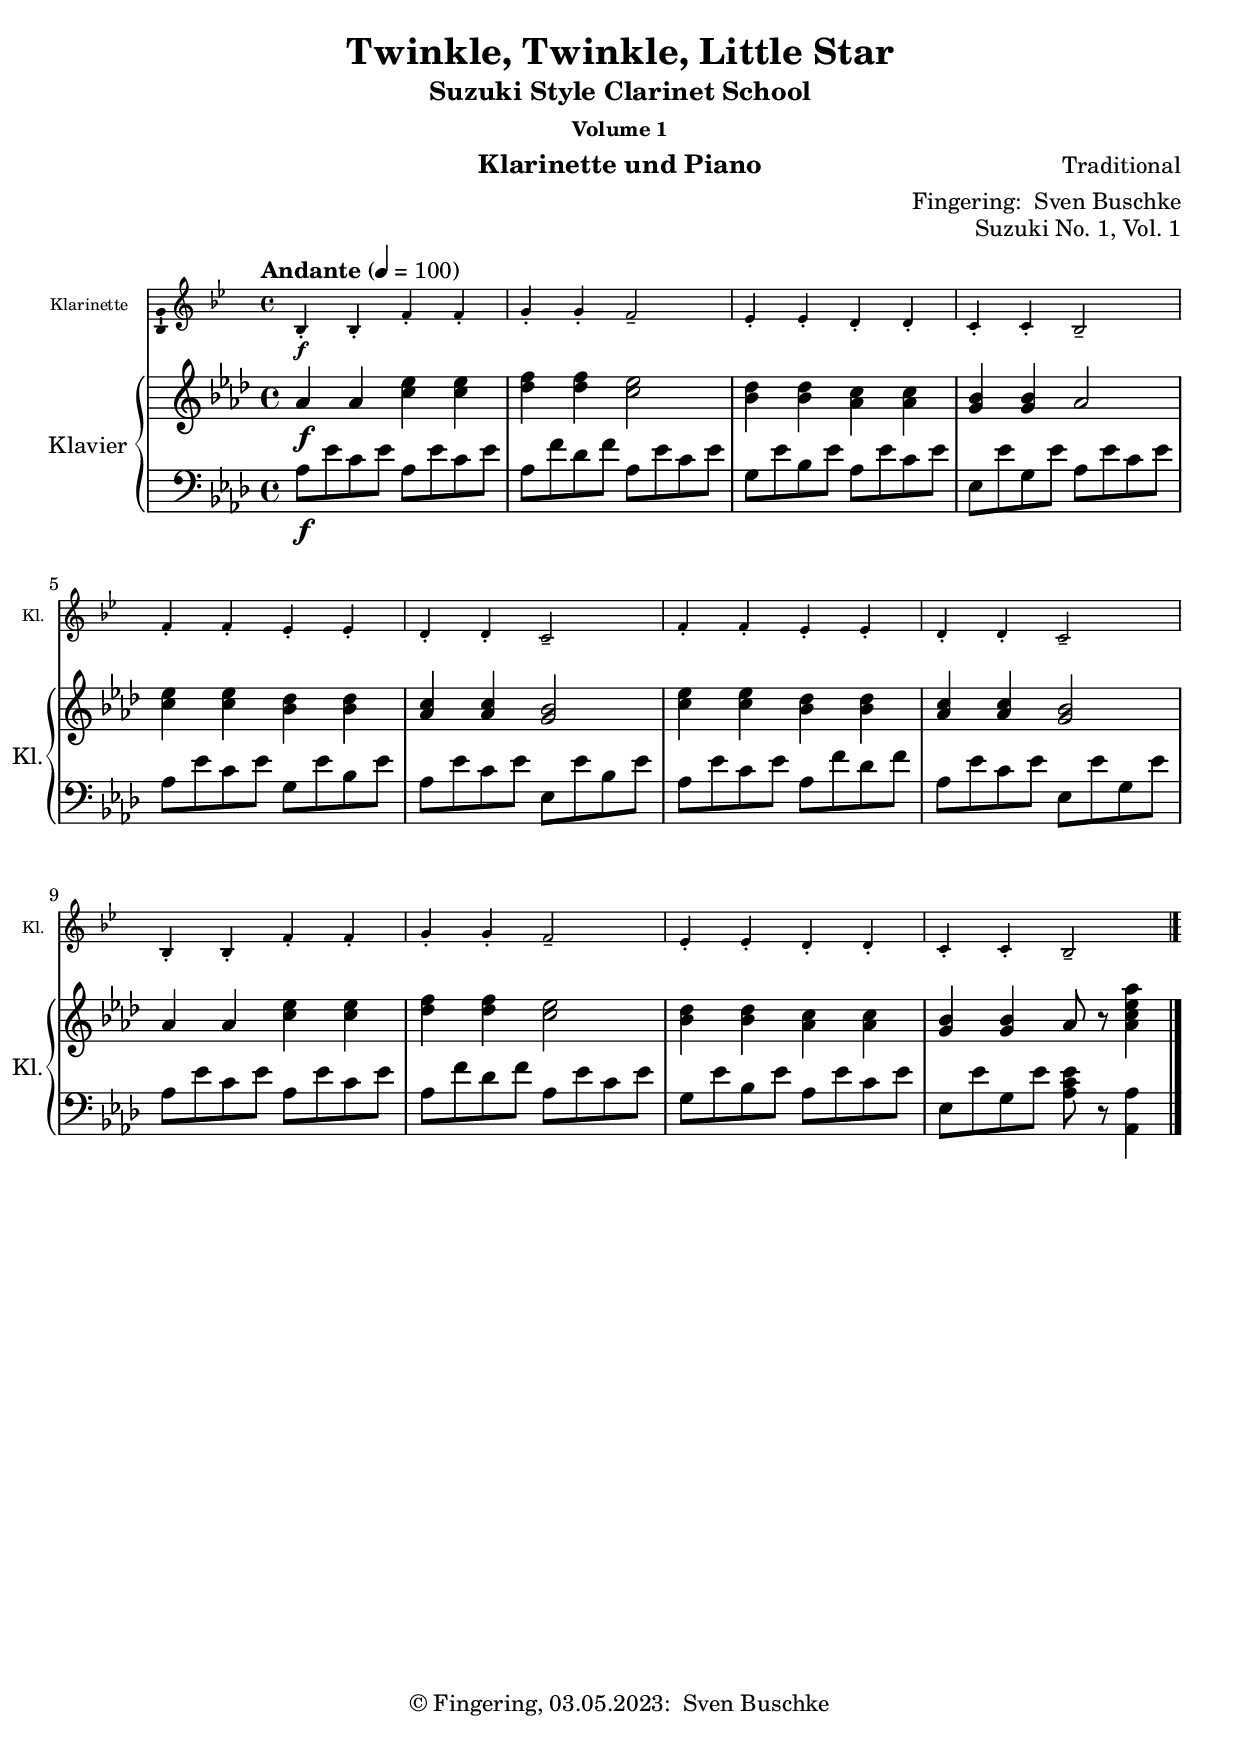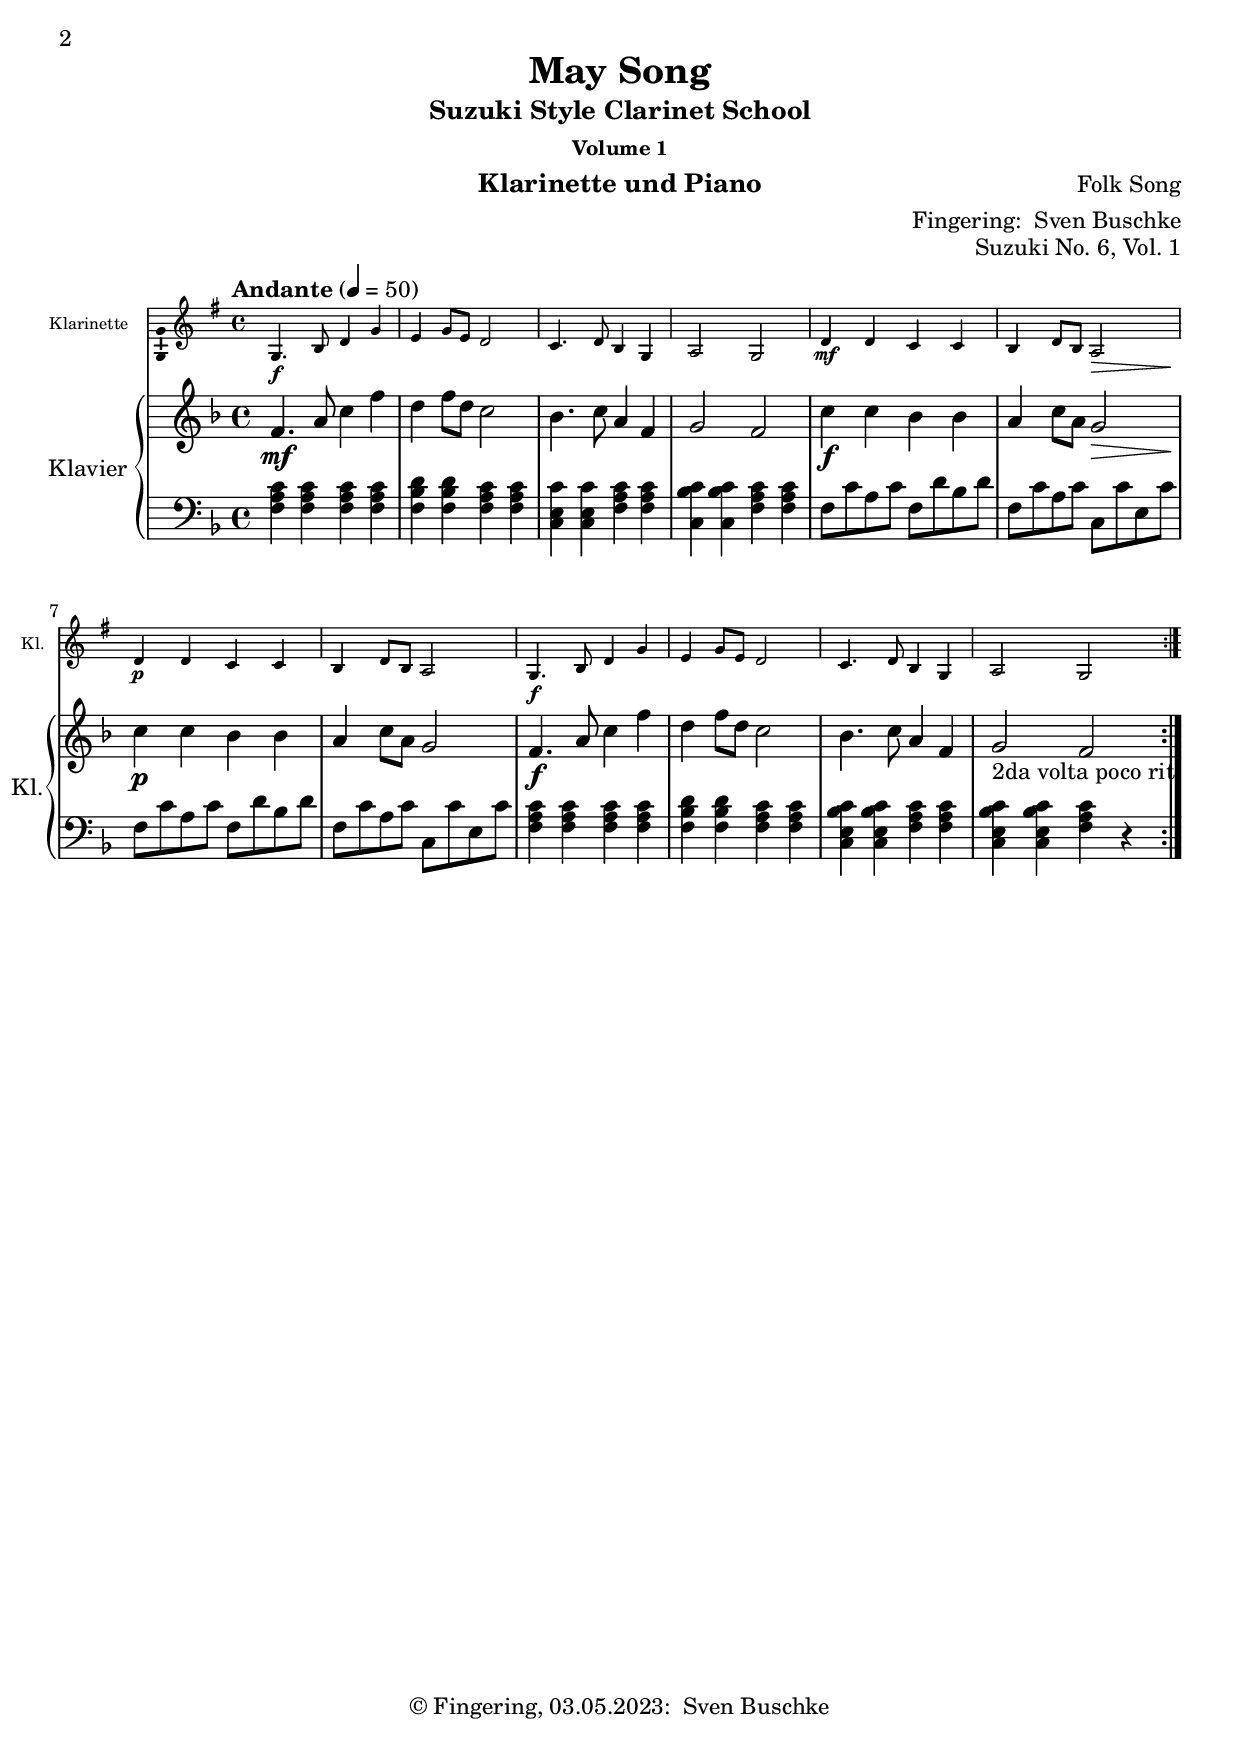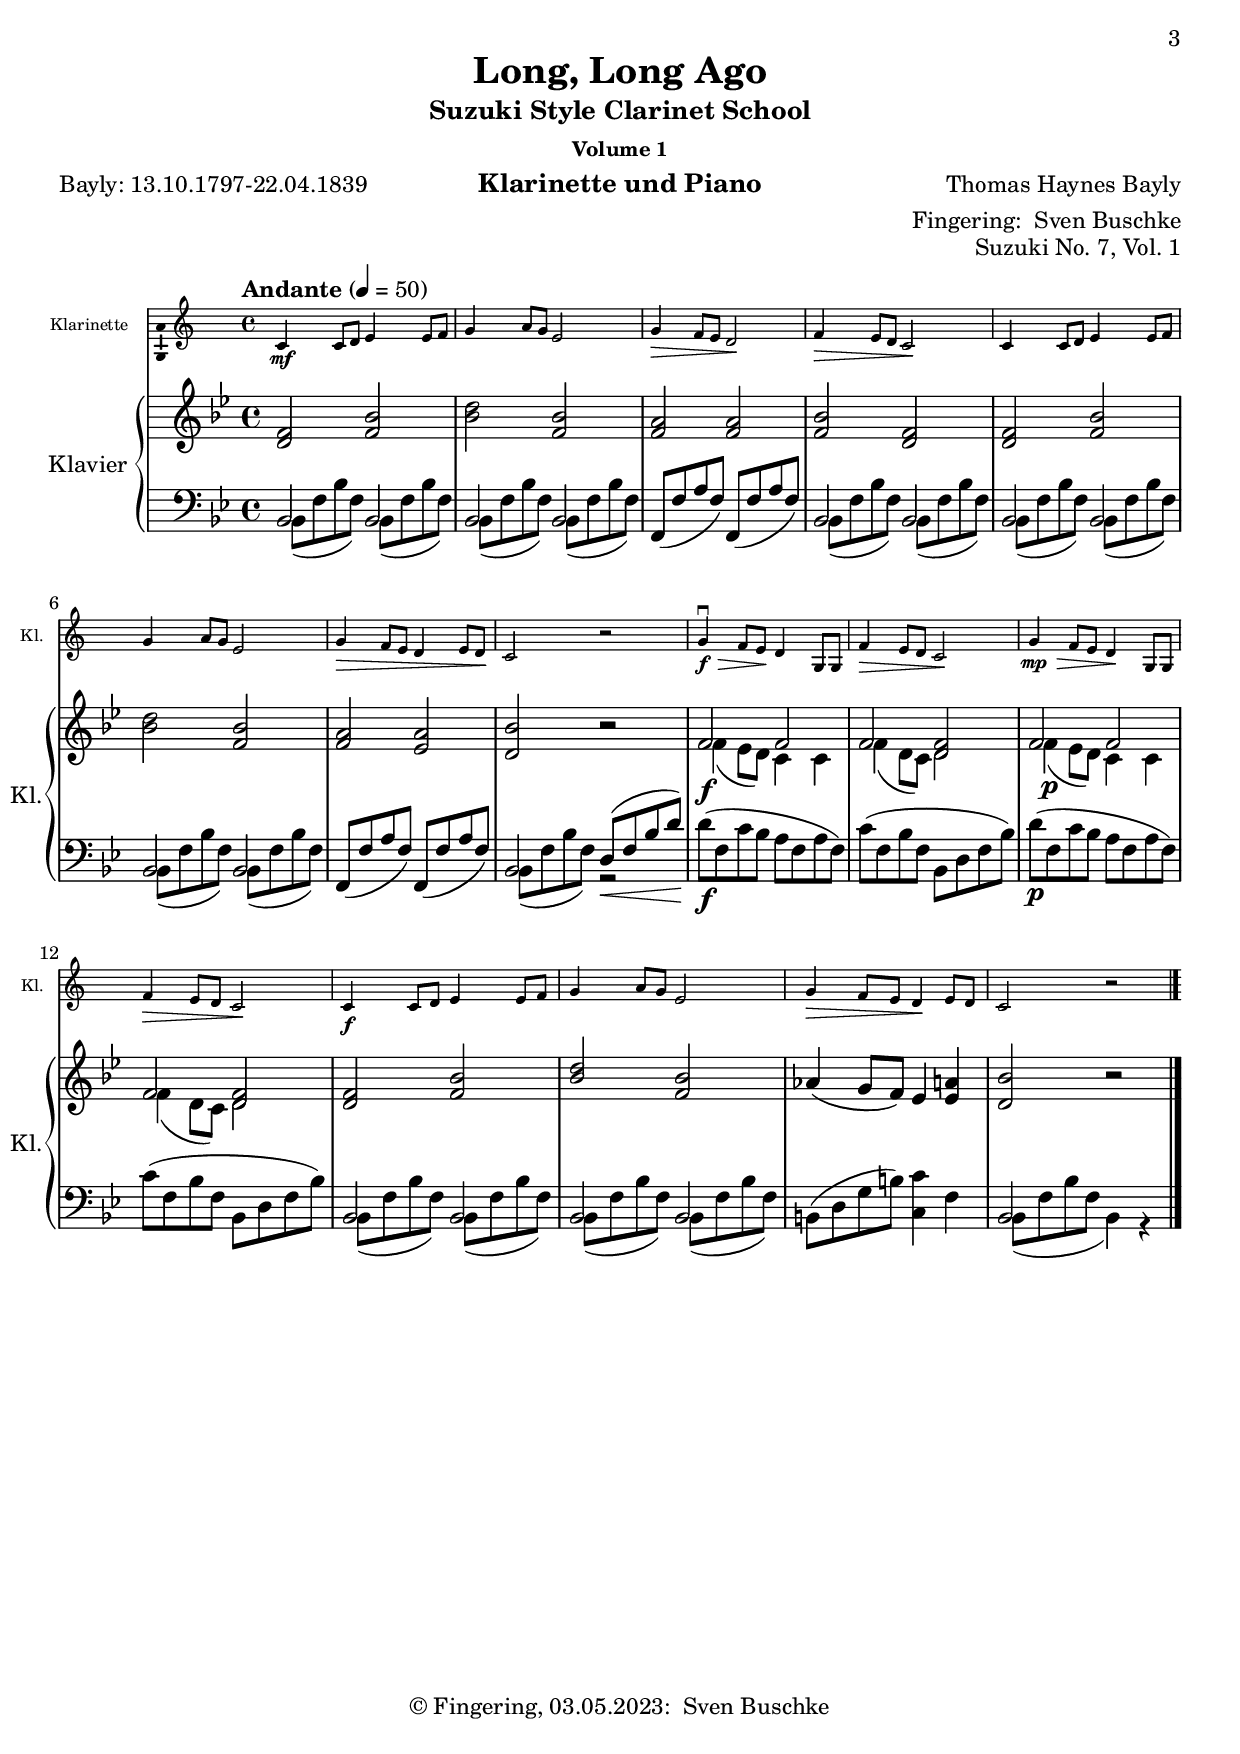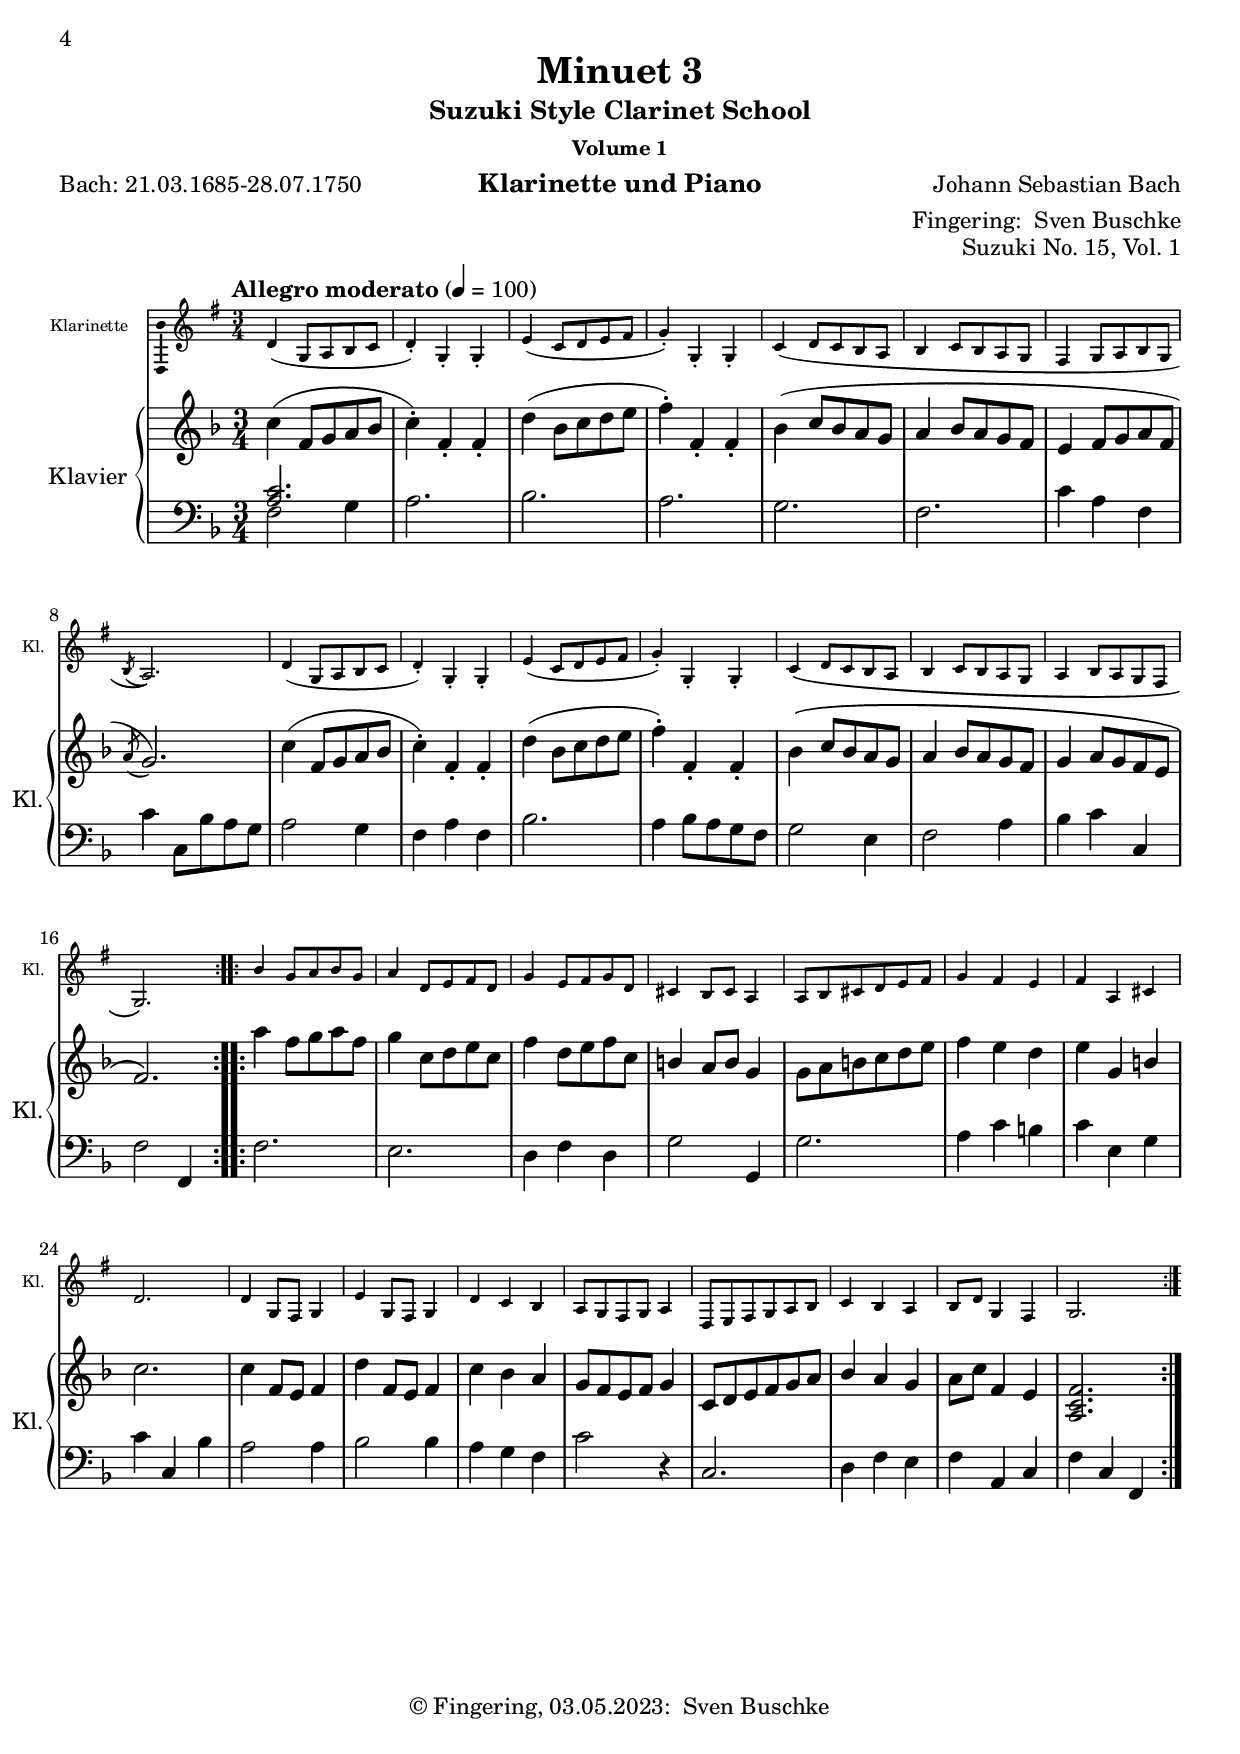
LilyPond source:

\version "2.24.1"
\language "english"

\header {
  dedication = ""
  title = ""
  subtitle = "Suzuki Style Clarinet School"
  subsubtitle = "Volume 1"
  instrument = "Klarinette und Piano"
  composer = ""
  arranger = \markup {"Fingering: " \with-url "https://buschke.com" "Sven Buschke"}
  poet = ""
  meter = ""
  piece = ""
  opus = "No. 1"
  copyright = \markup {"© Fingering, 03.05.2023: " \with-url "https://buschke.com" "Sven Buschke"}
  %  tagline = ""
  % Remove default LilyPond tagline
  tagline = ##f
}

\paper {
  #(set-paper-size "a4")
}

\layout {
  \context {
    \Voice
    \consists "Melody_engraver"
    \override Stem #'neutral-direction = #'()
  }
}

global = {
  \key c \major
  \time 4/4
  \tempo "Allegro" 4=100
}

%%%%%%%%%%%%%%%%%%%%%%%%%%%%%%%%%%%%%%%%%%%%%%%%%%%%%%%%%%%%%%%%%%%%%%%%%%%%%%%%
% Nummer 1 / A
%%%%%%%%%%%%%%%%%%%%%%%%%%%%%%%%%%%%%%%%%%%%%%%%%%%%%%%%%%%%%%%%%%%%%%%%%%%%%%%%

globalA = {
  \time 4/4
  \tempo "Andante" 4=100
}

globalAC = {
  \globalA
  \key bf \major
}

globalAP = {
  \globalA
  \key af \major
}

scoreAClarinet = \relative c'' {
  \globalAC
  \transposition bf
  % Music follows here.
  bf,4-.\f bf-. f'-. f-. g-. g-. f2-- ef4-. ef-. d-. d-. c-. c-. bf2--
  f'4-. f-. ef-. ef-. d-. d-. c2-- f4-. f-. ef-. ef-. d-. d-. c2--
  bf4-. bf-. f'-. f-. g-. g-. f2-- ef4-. ef-. d-. d-. c-. c-. bf2--
  \bar "|."
}

scoreARight = \relative c'' {
  \globalAP
  % Music follows here.
  af4\f af <c ef> <c ef> <df f>4 4 <c ef>2 <bf df>4 <bf df> <af c> <af c> <g bf> <g bf> af2
  <c ef>4 <c ef> <bf df> <bf df> <af c>4 4 <g bf>2 <c ef>4 4 <bf df>4 4 <af c>4 4 <g bf>2
  af4 af <c ef>4 4 <df f>4 4 <c ef>2 <bf df>4 4 <af c>4 4 <g bf>4 4 af8 r <af c ef af>4
  \bar "|."
}

scoreALeft = \relative c' {
  \globalAP
  % Music follows here.
  af8\f ef' c ef af,8 ef' c ef af, f' df f af, ef' c ef g, ef' bf ef af, ef' c ef ef, ef' g, ef' af, ef' c ef
  af, ef' c ef g, ef' bf ef af, ef' c ef ef, ef' bf ef af, ef' c ef af, f' df f af, ef' c ef ef, ef' g, ef'
  af, ef' c ef af, ef' c ef af, f' df f af, ef' c ef g, ef' bf ef af, ef' c ef ef, ef' g, ef' <af, c ef>8 r <af, af'>4
  \bar "|."
}

claveA = { \new DrumStaff { \drummode { \globalA << { \repeat unfold 4 {hh8 cl} } \\ { bd4 sn sn sn } >> }}}

scoreAClarinetPart = \new Staff \with {
  instrumentName = "Klarinette"
  shortInstrumentName = "Kl."
  midiInstrument = "clarinet"
  \magnifyStaff #5/7
  \consists "Ambitus_engraver"
} \scoreAClarinet

scoreAPianoPart = \new PianoStaff \with {
  instrumentName = "Klavier"
  shortInstrumentName = "Kl."
} <<
  \new Staff = "right" \with {
    midiInstrument = "acoustic grand"
  } \scoreARight
  \new Staff = "left" \with {
    midiInstrument = "acoustic grand"
  } { \clef bass \scoreALeft }
>>

\bookpart {
  \header {
    title = "Twinkle, Twinkle, Little Star"
    composer = "Traditional"
    poet = ""
    meter = ""
    piece = ""
    opus = "Suzuki No. 1, Vol. 1"
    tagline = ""
  }
  \score {
    <<
      \scoreAClarinetPart
      \scoreAPianoPart
    >>
    \layout { }
  }
  \score {
    {
      \claveA
      \unfoldRepeats
      {
        <<
          \scoreAClarinetPart
          \scoreAPianoPart
        >>
      }
    }
    \midi { }
  }
}

%%%%%%%%%%%%%%%%%%%%%%%%%%%%%%%%%%%%%%%%%%%%%%%%%%%%%%%%%%%%%%%%%%%%%%%%%%%%%%%%
% Nummer 2 / B
%%%%%%%%%%%%%%%%%%%%%%%%%%%%%%%%%%%%%%%%%%%%%%%%%%%%%%%%%%%%%%%%%%%%%%%%%%%%%%%%

globalB = {
  \key d \major
  %  \numericTimeSignature
  \time 4/4
  \tempo "Allegro moderato" 4=100
}

scoreBClarinet = \relative c'' {
  \global
  \transposition bf
  % Music follows here.

}

scoreBRight = \relative c'' {
  \global
  % Music follows here.

}

scoreBLeft = \relative c' {
  \global
  % Music follows here.

}

claveB = { \new DrumStaff { \drummode { \globalB << { \repeat unfold 4 {hh8 cl} } \\ { bd4 sn sn sn } >> }}}

scoreBClarinetPart = \new Staff \with {
  instrumentName = "Klarinette"
  shortInstrumentName = "Kl."
  midiInstrument = "clarinet"
} \scoreBClarinet

scoreBPianoPart = \new PianoStaff \with {
  instrumentName = "Klavier"
  shortInstrumentName = "Kl."
} <<
  \new Staff = "right" \with {
    midiInstrument = "acoustic grand"
  } \scoreBRight
  \new Staff = "left" \with {
    midiInstrument = "acoustic grand"
  } { \clef bass \scoreBLeft }
>>

\bookpart {
  \header {
    title = ""
    composer = ""
    poet = ""
    meter = ""
    piece = ""
    opus = "Suzuki No. , Vol. 1"
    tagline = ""
  }
  \score {
    <<
      \scoreBClarinetPart
      \scoreBPianoPart
    >>
    \layout { }
    \midi { }
  }
}

%%%%%%%%%%%%%%%%%%%%%%%%%%%%%%%%%%%%%%%%%%%%%%%%%%%%%%%%%%%%%%%%%%%%%%%%%%%%%%%%
% Nummer 3 / C
%%%%%%%%%%%%%%%%%%%%%%%%%%%%%%%%%%%%%%%%%%%%%%%%%%%%%%%%%%%%%%%%%%%%%%%%%%%%%%%%

globalC = {
  \key d \major
  %  \numericTimeSignature
  \time 4/4
  \tempo "Allegro moderato" 4=100
}

scoreCClarinet = \relative c'' {
  \global
  \transposition bf
  % Music follows here.

}

scoreCRight = \relative c'' {
  \global
  % Music follows here.

}

scoreCLeft = \relative c' {
  \global
  % Music follows here.

}

claveC = { \new DrumStaff { \drummode { \globalC << { \repeat unfold 4 {hh8 cl} } \\ { bd4 sn sn sn } >> }}}

scoreCClarinetPart = \new Staff \with {
  instrumentName = "Klarinette"
  shortInstrumentName = "Kl."
  midiInstrument = "clarinet"
} \scoreCClarinet

scoreCPianoPart = \new PianoStaff \with {
  instrumentName = "Klavier"
  shortInstrumentName = "Kl."
} <<
  \new Staff = "right" \with {
    midiInstrument = "acoustic grand"
  } \scoreCRight
  \new Staff = "left" \with {
    midiInstrument = "acoustic grand"
  } { \clef bass \scoreCLeft }
>>

\bookpart {
  \header {
    title = ""
    composer = ""
    poet = ""
    meter = ""
    piece = ""
    opus = "Suzuki No. , Vol. 1"
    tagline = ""
  }
  \score {
    <<
      \scoreCClarinetPart
      \scoreCPianoPart
    >>
    \layout { }
    \midi { }
  }
}

%%%%%%%%%%%%%%%%%%%%%%%%%%%%%%%%%%%%%%%%%%%%%%%%%%%%%%%%%%%%%%%%%%%%%%%%%%%%%%%%
% Nummer 4 / D
%%%%%%%%%%%%%%%%%%%%%%%%%%%%%%%%%%%%%%%%%%%%%%%%%%%%%%%%%%%%%%%%%%%%%%%%%%%%%%%%

globalD = {
  \key d \major
  %  \numericTimeSignature
  \time 4/4
  \tempo "Allegro moderato" 4=100
}

scoreDClarinet = \relative c'' {
  \global
  \transposition bf
  % Music follows here.

}

scoreDRight = \relative c'' {
  \global
  % Music follows here.

}

scoreDLeft = \relative c' {
  \global
  % Music follows here.

}

scoreDClarinetPart = \new Staff \with {
  instrumentName = "Klarinette"
  shortInstrumentName = "Kl."
  midiInstrument = "clarinet"
} \scoreDClarinet

scoreDPianoPart = \new PianoStaff \with {
  instrumentName = "Klavier"
  shortInstrumentName = "Kl."
} <<
  \new Staff = "right" \with {
    midiInstrument = "acoustic grand"
  } \scoreDRight
  \new Staff = "left" \with {
    midiInstrument = "acoustic grand"
  } { \clef bass \scoreDLeft }
>>

\bookpart {
  \header {
    title = ""
    composer = ""
    poet = ""
    meter = ""
    piece = ""
    opus = "Suzuki No. , Vol. 1"
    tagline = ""
  }
  \score {
    <<
      \scoreDClarinetPart
      \scoreDPianoPart
    >>
    \layout { }
    \midi { }
  }
}

%%%%%%%%%%%%%%%%%%%%%%%%%%%%%%%%%%%%%%%%%%%%%%%%%%%%%%%%%%%%%%%%%%%%%%%%%%%%%%%%
% Nummer 5 / E
%%%%%%%%%%%%%%%%%%%%%%%%%%%%%%%%%%%%%%%%%%%%%%%%%%%%%%%%%%%%%%%%%%%%%%%%%%%%%%%%

globalE = {
  \key d \major
  %  \numericTimeSignature
  \time 4/4
  \tempo "Allegro moderato" 4=100
}

scoreEClarinet = \relative c'' {
  \global
  \transposition bf
  % Music follows here.

}

scoreERight = \relative c'' {
  \global
  % Music follows here.

}

scoreELeft = \relative c' {
  \global
  % Music follows here.

}

scoreEClarinetPart = \new Staff \with {
  instrumentName = "Klarinette"
  shortInstrumentName = "Kl."
  midiInstrument = "clarinet"
} \scoreEClarinet

scoreEPianoPart = \new PianoStaff \with {
  instrumentName = "Klavier"
  shortInstrumentName = "Kl."
} <<
  \new Staff = "right" \with {
    midiInstrument = "acoustic grand"
  } \scoreERight
  \new Staff = "left" \with {
    midiInstrument = "acoustic grand"
  } { \clef bass \scoreELeft }
>>

\bookpart {
  \header {
    title = ""
    composer = ""
    poet = ""
    meter = ""
    piece = ""
    opus = "Suzuki No. , Vol. 1"
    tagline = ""
  }
  \score {
    <<
      \scoreEClarinetPart
      \scoreEPianoPart
    >>
    \layout { }
    \midi { }
  }
}

%%%%%%%%%%%%%%%%%%%%%%%%%%%%%%%%%%%%%%%%%%%%%%%%%%%%%%%%%%%%%%%%%%%%%%%%%%%%%%%%
% Nummer 6 / F
%%%%%%%%%%%%%%%%%%%%%%%%%%%%%%%%%%%%%%%%%%%%%%%%%%%%%%%%%%%%%%%%%%%%%%%%%%%%%%%%

globalF = {
  \time 4/4
  \tempo "Andante" 4=50
}

globalFC = {
  \globalF
  \key g \major
}

globalFP = {
  \globalF
  \key f \major
}

scoreFClarinet = \relative c'' {
  \globalFC
  \transposition bf
  % Music follows here.
  \repeat volta 2 {
    g,4.\f b8 d4 g e g8 e d2 c4. d8 b4 g a2 g
    d'4\mf d c c b d8 b a2\> d4\p d c c b d8 b a2
    g4.\f b8  d4 g e g8 e d2 c4. d8 b4 g a2 g
  }
}

scoreFRight = \relative c'' {
  \globalFP
  % Music follows here.
  \repeat volta 2 {
    f,4.\mf a8 c4 f d f8 d c2 bf4. c8 a4 f g2 f
    c'4\f c bf bf a c8 a g2\> c4\p c bf bf a c8 a g2
    f4.\f a8  c4 f d f8 d c2 bf4. c8 a4 f g2_"2da volta poco rit." f
  }
}

scoreFLeft = \relative c {
  \globalFP
  % Music follows here.
  \repeat volta 2 {
    <f a c>4 4 4 4 <f bf d>4 4 <f a c>4 4 <c e c'>4 4 <f a c>4 4 <c bf' c>4 4 <f a c>4 4
    f8 c' a c f, d' bf d f, c' a c c, c' e, c' f, c' a c f, d' bf d f, c' a c c, c' e, c'
    <f, a c>4 4 4 4 <f bf d>4 4 <f a c>4 4 <c e bf' c>4 4 <f a c>4 4 <c e bf' c>4 4 <f a c>4 r
  }
}

claveF = { \new DrumStaff { \drummode { \globalF << { \repeat unfold 4 {hh8 cl} } \\ { bd4 sn sn sn } >> }}}

scoreFClarinetPart = \new Staff \with {
  instrumentName = "Klarinette"
  shortInstrumentName = "Kl."
  midiInstrument = "clarinet"
  \magnifyStaff #5/7
  \consists "Ambitus_engraver"
} \scoreFClarinet

scoreFPianoPart = \new PianoStaff \with {
  instrumentName = "Klavier"
  shortInstrumentName = "Kl."
} <<
  \new Staff = "right" \with {
    midiInstrument = "acoustic grand"
  } \scoreFRight
  \new Staff = "left" \with {
    midiInstrument = "acoustic grand"
  } { \clef bass \scoreFLeft }
>>

\bookpart {
  \header {
    title = "May Song"
    composer = "Folk Song"
    poet = ""
    meter = ""
    piece = ""
    opus = "Suzuki No. 6, Vol. 1"
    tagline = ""
  }
  \score {
    <<
      \scoreFClarinetPart
      \scoreFPianoPart
    >>
    \layout { }
  }
  \score {
    {
      \claveF
      \unfoldRepeats
      {
        <<
          \scoreFClarinetPart
          \scoreFPianoPart
        >>
      }
    }
    \midi { }
  }
}

%%%%%%%%%%%%%%%%%%%%%%%%%%%%%%%%%%%%%%%%%%%%%%%%%%%%%%%%%%%%%%%%%%%%%%%%%%%%%%%%
% Nummer 7 / G
%%%%%%%%%%%%%%%%%%%%%%%%%%%%%%%%%%%%%%%%%%%%%%%%%%%%%%%%%%%%%%%%%%%%%%%%%%%%%%%%

globalG = {
  \time 4/4
  \tempo "Andante" 4=50
}

globalGC = {
  \globalG
  \key c \major
}

globalGP = {
  \globalG
  \key bf \major
}

scoreGClarinet = \relative c' {
  \globalGC
  \transposition bf
  % Music follows here.
  c4\mf c8 d e4 8 f g4 a8 g e2 g4\> f8 e d2\! f4\> e8 d c2\!
  4 8 d e4 8 f g4 a8 g e2 g4\> f8 e d4 e8 d c2\! r
  g'4\downbow\f\> f8 e\! d4 g,8 8 f'4\> e8 d c2\! g'4\mp\> f8 e d4\! g,8 8 f'4\> e8 d c2\!
  4\f 8 d e4 8 f g4 a8 g e2 g4\> f8 e d4\! e8 d c2 r
  \bar "|."
}

scoreGRight = \relative c {
  \globalGP
  % Music follows here.
  <d' f>2 <f bf> <bf d> <f bf> <f a>2 2 <f bf> <d f>
  <d f> <f bf> <bf d> <f bf> <f a> <ef a> <d bf'> r
  <<{f\f f f <d f> f f f <d f>2 2 <f bf> <bf d> <f bf>}\\{f4(ef8 d) c4 c f(d8 c) d2 f4\p(ef8 d) c4 c f( d8(c) d2}>>
  af'4( g8 f) ef4 <ef a> <d bf'>2 r
  \bar "|."
}

scoreGLeft = \relative c, {
  \globalGP
  % Music follows here.
  <<{bf'2 2 2 2}\\{bf8( f' bf f) bf,8(f' bf f) bf,8( f' bf f) bf,8(f' bf f)}>>
  f,8( f' a f) f,( f' a f)
  <<{bf,2 2 2 2}\\{bf8( f' bf f) bf,8(f' bf f) bf,8( f' bf f) bf,8(f' bf f)}>>
  <<{bf,2 2}\\{bf8( f' bf f) bf,8(f' bf f)}>>
  f,8( f' a f) f,( f' a f)
  <<{bf,2 d8\<(f bf d\!)}\\{bf,8( f' bf f) r2}>>
  d'8\f( f, c' bf a f a f) c'(f, bf f bf, d f bf)
  d8\p( f, c' bf a f a f) c'(f, bf f bf, d f bf)
  <<{bf,2 2 2 2}\\{bf8( f' bf f) bf,8(f' bf f) bf,8( f' bf f) bf,8(f' bf f)}>>
  b,(d g b) <c, c'>4 f <<{bf,2}\\{bf8( f' bf f bf,4) r}>>
}

claveG = { \new DrumStaff { \drummode { \globalG << { \repeat unfold 4 {hh8 cl} } \\ { bd4 sn sn sn } >> }}}

scoreGClarinetPart = \new Staff \with {
  instrumentName = "Klarinette"
  shortInstrumentName = "Kl."
  midiInstrument = "clarinet"
  \consists "Ambitus_engraver"
  \magnifyStaff #5/7
} \scoreGClarinet

scoreGPianoPart = \new PianoStaff \with {
  instrumentName = "Klavier"
  shortInstrumentName = "Kl."
} <<
  \new Staff = "right" \with {
    midiInstrument = "acoustic grand"
  } \scoreGRight
  \new Staff = "left" \with {
    midiInstrument = "acoustic grand"
  } { \clef bass \scoreGLeft }
>>

\bookpart {
  \header {
    title = "Long, Long Ago"
    composer = "Thomas Haynes Bayly"
    poet = "Bayly: 13.10.1797-22.04.1839"
    meter = ""
    piece = ""
    opus = "Suzuki No. 7, Vol. 1"
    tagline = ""
  }
  \score {
    <<
      \scoreGClarinetPart
      \scoreGPianoPart
    >>
    \layout { }
  }
  \score {
    { \claveG
      \unfoldRepeats {
    <<
      \scoreGClarinetPart
      \scoreGPianoPart
    >>
    }}
    \midi { }
  }
}

%%%%%%%%%%%%%%%%%%%%%%%%%%%%%%%%%%%%%%%%%%%%%%%%%%%%%%%%%%%%%%%%%%%%%%%%%%%%%%%%
% Nummer 8 / H
%%%%%%%%%%%%%%%%%%%%%%%%%%%%%%%%%%%%%%%%%%%%%%%%%%%%%%%%%%%%%%%%%%%%%%%%%%%%%%%%

globalH = {
  \key d \major
  %  \numericTimeSignature
  \time 4/4
  \tempo "Allegro moderato" 4=100
}

scoreHClarinet = \relative c'' {
  \global
  \transposition bf
  % Music follows here.

}

scoreHRight = \relative c'' {
  \global
  % Music follows here.

}

scoreHLeft = \relative c' {
  \global
  % Music follows here.

}

scoreHClarinetPart = \new Staff \with {
  instrumentName = "Klarinette"
  shortInstrumentName = "Kl."
  midiInstrument = "clarinet"
} \scoreHClarinet

scoreHPianoPart = \new PianoStaff \with {
  instrumentName = "Klavier"
  shortInstrumentName = "Kl."
} <<
  \new Staff = "right" \with {
    midiInstrument = "acoustic grand"
  } \scoreHRight
  \new Staff = "left" \with {
    midiInstrument = "acoustic grand"
  } { \clef bass \scoreHLeft }
>>

\bookpart {
  \header {
    title = ""
    composer = ""
    poet = ""
    meter = ""
    piece = ""
    opus = "Suzuki No. , Vol. 1"
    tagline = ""
  }
  \score {
    <<
      \scoreHClarinetPart
      \scoreHPianoPart
    >>
    \layout { }
    \midi { }
  }
}

%%%%%%%%%%%%%%%%%%%%%%%%%%%%%%%%%%%%%%%%%%%%%%%%%%%%%%%%%%%%%%%%%%%%%%%%%%%%%%%%
% Nummer 9 / I
%%%%%%%%%%%%%%%%%%%%%%%%%%%%%%%%%%%%%%%%%%%%%%%%%%%%%%%%%%%%%%%%%%%%%%%%%%%%%%%%

globalI = {
  \key d \major
  %  \numericTimeSignature
  \time 4/4
  \tempo "Allegro moderato" 4=100
}

scoreIClarinet = \relative c'' {
  \global
  \transposition bf
  % Music follows here.

}

scoreIRight = \relative c'' {
  \global
  % Music follows here.

}

scoreILeft = \relative c' {
  \global
  % Music follows here.

}

scoreIClarinetPart = \new Staff \with {
  instrumentName = "Klarinette"
  shortInstrumentName = "Kl."
  midiInstrument = "clarinet"
} \scoreIClarinet

scoreIPianoPart = \new PianoStaff \with {
  instrumentName = "Klavier"
  shortInstrumentName = "Kl."
} <<
  \new Staff = "right" \with {
    midiInstrument = "acoustic grand"
  } \scoreIRight
  \new Staff = "left" \with {
    midiInstrument = "acoustic grand"
  } { \clef bass \scoreILeft }
>>

\bookpart {
  \header {
    title = ""
    composer = ""
    poet = ""
    meter = ""
    piece = ""
    opus = "Suzuki No. , Vol. 1"
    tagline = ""
  }
  \score {
    <<
      \scoreIClarinetPart
      \scoreIPianoPart
    >>
    \layout { }
    \midi { }
  }
}

%%%%%%%%%%%%%%%%%%%%%%%%%%%%%%%%%%%%%%%%%%%%%%%%%%%%%%%%%%%%%%%%%%%%%%%%%%%%%%%%
% Nummer 10 / J
%%%%%%%%%%%%%%%%%%%%%%%%%%%%%%%%%%%%%%%%%%%%%%%%%%%%%%%%%%%%%%%%%%%%%%%%%%%%%%%%

globalJ = {
  \key d \major
  %  \numericTimeSignature
  \time 4/4
  \tempo "Allegro moderato" 4=100
}

scoreJClarinet = \relative c'' {
  \global
  \transposition bf
  % Music follows here.

}

scoreJRight = \relative c'' {
  \global
  % Music follows here.

}

scoreJLeft = \relative c' {
  \global
  % Music follows here.

}

scoreJClarinetPart = \new Staff \with {
  instrumentName = "Klarinette"
  shortInstrumentName = "Kl."
  midiInstrument = "clarinet"
} \scoreJClarinet

scoreJPianoPart = \new PianoStaff \with {
  instrumentName = "Klavier"
  shortInstrumentName = "Kl."
} <<
  \new Staff = "right" \with {
    midiInstrument = "acoustic grand"
  } \scoreJRight
  \new Staff = "left" \with {
    midiInstrument = "acoustic grand"
  } { \clef bass \scoreJLeft }
>>

\bookpart {
  \header {
    title = ""
    composer = ""
    poet = ""
    meter = ""
    piece = ""
    opus = "Suzuki No. , Vol. 1"
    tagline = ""
  }
  \score {
    <<
      \scoreJClarinetPart
      \scoreJPianoPart
    >>
    \layout { }
    \midi { }
  }
}

%%%%%%%%%%%%%%%%%%%%%%%%%%%%%%%%%%%%%%%%%%%%%%%%%%%%%%%%%%%%%%%%%%%%%%%%%%%%%%%%
% Nummer 11 / K
%%%%%%%%%%%%%%%%%%%%%%%%%%%%%%%%%%%%%%%%%%%%%%%%%%%%%%%%%%%%%%%%%%%%%%%%%%%%%%%%

globalK = {
  \key d \major
  %  \numericTimeSignature
  \time 4/4
  \tempo "Allegro moderato" 4=100
}

scoreKClarinet = \relative c'' {
  \global
  \transposition bf
  % Music follows here.

}

scoreKRight = \relative c'' {
  \global
  % Music follows here.

}

scoreKLeft = \relative c' {
  \global
  % Music follows here.

}

scoreKClarinetPart = \new Staff \with {
  instrumentName = "Klarinette"
  shortInstrumentName = "Kl."
  midiInstrument = "clarinet"
} \scoreKClarinet

scoreKPianoPart = \new PianoStaff \with {
  instrumentName = "Klavier"
  shortInstrumentName = "Kl."
} <<
  \new Staff = "right" \with {
    midiInstrument = "acoustic grand"
  } \scoreKRight
  \new Staff = "left" \with {
    midiInstrument = "acoustic grand"
  } { \clef bass \scoreKLeft }
>>

\bookpart {
  \header {
    title = ""
    composer = ""
    poet = ""
    meter = ""
    piece = ""
    opus = "Suzuki No. , Vol. 1"
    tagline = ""
  }
  \score {
    <<
      \scoreKClarinetPart
      \scoreKPianoPart
    >>
    \layout { }
    \midi { }
  }
}

%%%%%%%%%%%%%%%%%%%%%%%%%%%%%%%%%%%%%%%%%%%%%%%%%%%%%%%%%%%%%%%%%%%%%%%%%%%%%%%%
% Nummer 12 / L
%%%%%%%%%%%%%%%%%%%%%%%%%%%%%%%%%%%%%%%%%%%%%%%%%%%%%%%%%%%%%%%%%%%%%%%%%%%%%%%%

globalL = {
  \key d \major
  %  \numericTimeSignature
  \time 4/4
  \tempo "Allegro moderato" 4=100
}

scoreLClarinet = \relative c'' {
  \global
  \transposition bf
  % Music follows here.

}

scoreLRight = \relative c'' {
  \global
  % Music follows here.

}

scoreLLeft = \relative c' {
  \global
  % Music follows here.

}

scoreLClarinetPart = \new Staff \with {
  instrumentName = "Klarinette"
  shortInstrumentName = "Kl."
  midiInstrument = "clarinet"
} \scoreLClarinet

scoreLPianoPart = \new PianoStaff \with {
  instrumentName = "Klavier"
  shortInstrumentName = "Kl."
} <<
  \new Staff = "right" \with {
    midiInstrument = "acoustic grand"
  } \scoreLRight
  \new Staff = "left" \with {
    midiInstrument = "acoustic grand"
  } { \clef bass \scoreLLeft }
>>

\bookpart {
  \header {
    title = ""
    composer = ""
    poet = ""
    meter = ""
    piece = ""
    opus = "Suzuki No. , Vol. 1"
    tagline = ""
  }
  \score {
    <<
      \scoreLClarinetPart
      \scoreLPianoPart
    >>
    \layout { }
    \midi { }
  }
}

%%%%%%%%%%%%%%%%%%%%%%%%%%%%%%%%%%%%%%%%%%%%%%%%%%%%%%%%%%%%%%%%%%%%%%%%%%%%%%%%
% Nummer 13 / M
%%%%%%%%%%%%%%%%%%%%%%%%%%%%%%%%%%%%%%%%%%%%%%%%%%%%%%%%%%%%%%%%%%%%%%%%%%%%%%%%

globalM = {
  \key d \major
  %  \numericTimeSignature
  \time 4/4
  \tempo "Allegro moderato" 4=100
}

scoreMClarinet = \relative c'' {
  \global
  \transposition bf
  % Music follows here.

}

scoreMRight = \relative c'' {
  \global
  % Music follows here.

}

scoreMLeft = \relative c' {
  \global
  % Music follows here.

}

scoreMClarinetPart = \new Staff \with {
  instrumentName = "Klarinette"
  shortInstrumentName = "Kl."
  midiInstrument = "clarinet"
} \scoreMClarinet

scoreMPianoPart = \new PianoStaff \with {
  instrumentName = "Klavier"
  shortInstrumentName = "Kl."
} <<
  \new Staff = "right" \with {
    midiInstrument = "acoustic grand"
  } \scoreMRight
  \new Staff = "left" \with {
    midiInstrument = "acoustic grand"
  } { \clef bass \scoreMLeft }
>>

\bookpart {
  \header {
    title = ""
    composer = ""
    poet = ""
    meter = ""
    piece = ""
    opus = "Suzuki No. , Vol. 1"
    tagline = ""
  }
  \score {
    <<
      \scoreMClarinetPart
      \scoreMPianoPart
    >>
    \layout { }
    \midi { }
  }
}

%%%%%%%%%%%%%%%%%%%%%%%%%%%%%%%%%%%%%%%%%%%%%%%%%%%%%%%%%%%%%%%%%%%%%%%%%%%%%%%%
% Nummer 14 / N
%%%%%%%%%%%%%%%%%%%%%%%%%%%%%%%%%%%%%%%%%%%%%%%%%%%%%%%%%%%%%%%%%%%%%%%%%%%%%%%%

globalN = {
  \key d \major
  %  \numericTimeSignature
  \time 4/4
  \tempo "Allegro moderato" 4=100
}

scoreNClarinet = \relative c'' {
  \global
  \transposition bf
  % Music follows here.

}

scoreNRight = \relative c'' {
  \global
  % Music follows here.

}

scoreNLeft = \relative c' {
  \global
  % Music follows here.

}

scoreNClarinetPart = \new Staff \with {
  instrumentName = "Klarinette"
  shortInstrumentName = "Kl."
  midiInstrument = "clarinet"
} \scoreNClarinet

scoreNPianoPart = \new PianoStaff \with {
  instrumentName = "Klavier"
  shortInstrumentName = "Kl."
} <<
  \new Staff = "right" \with {
    midiInstrument = "acoustic grand"
  } \scoreNRight
  \new Staff = "left" \with {
    midiInstrument = "acoustic grand"
  } { \clef bass \scoreNLeft }
>>

\bookpart {
  \header {
    title = ""
    composer = ""
    poet = ""
    meter = ""
    piece = ""
    opus = "Suzuki No. , Vol. 1"
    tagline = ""
  }
  \score {
    <<
      \scoreNClarinetPart
      \scoreNPianoPart
    >>
    \layout { }
    \midi { }
  }
}

%%%%%%%%%%%%%%%%%%%%%%%%%%%%%%%%%%%%%%%%%%%%%%%%%%%%%%%%%%%%%%%%%%%%%%%%%%%%%%%%
% Nummer 15 / O
%%%%%%%%%%%%%%%%%%%%%%%%%%%%%%%%%%%%%%%%%%%%%%%%%%%%%%%%%%%%%%%%%%%%%%%%%%%%%%%%

globalO = {
  \time 3/4
  \tempo "Allegro moderato" 4=100
}

globalOC = {
  \globalO
  \key g \major
}

globalOP = {
  \globalO
  \key f \major
}

scoreOClarinet = \relative c'' {
  \globalOC
  \transposition bf
  % Music follows here.
  \repeat volta 2 {
    d,4(g,8 a b c d4-.) g,-. g-.
    e'( c8 d e fs g4-.) g,-. g-. c( d8 c b a b4 c8 b a g
    fs4 g8 a b g \acciaccatura b a2.)
    d4( g,8 a b c d4-.) g,-. g-. e'( c8 d e fs g4-.) g,-. g-.
    c\( d8 c b a b4 c8 b a g a4 b8 a g fs g2.\)
  }
  \repeat volta 2 {
    b'4 g8 a b g a4 d,8 e fs d g4 e8 fs g d
    cs4 b8 cs a4 a8 b cs d e fs g4 fs e fs a, cs d2. d4 g,8 fs g4 e'4 g,8 fs g4 d' c b a8 g fs g a4 d,8 e fs g a b c4 b a b8 d g,4 fs g2.
  }
}

scoreORight = \relative c'' {
  \globalOP
  % Music follows here.
  \repeat volta 2 {
    c4( f,8 g a bf c4-.) f,-. f-.
    d'( bf8 c d e f4-.) f,-. f-. bf( c8 bf a g a4 bf8 a g f
    e4 f8 g a f \acciaccatura a g2.)
    c4( f,8 g a bf c4-.) f,-. f-. d'( bf8 c d e f4-.) f,-. f-.
    bf\( c8 bf a g a4 bf8 a g f g4 a8 g f e f2.\)
  }
  \repeat volta 2 {
    a'4 f8 g a f g4 c,8 d e c f4 d8 e f c
    b4 a8 b g4 g8 a b c d e f4 e d e g, b c2. c4 f,8 e f4 d'4 f,8 e f4 c' bf a g8 f e f g4 c,8 d e f g a bf4 a g a8 c f,4 e <a, c f>2.
  }
}

scoreOLeft = \relative c' {
  \globalOP
  % Music follows here.
  \repeat volta 2 {
    <<{<a c>2.}\\{f2 g4}>>
    a2. bf a g f c'4 a f c' c,8 bf' a g a2 g4 f a f bf2. a4 bf8 a g f
    g2 e4 f2 a4 bf c c, f2 f,4
  }
  \repeat volta 2 {
    f'2. e d4 f d g2 g,4 g'2. a4 c b c e, g c c, bf'
    a2 a4 bf2 bf4
    a g f c'2r4 c,2. d4 f e f a, c f c f,
  }
}

claveO = {
  \new DrumStaff <<
    \drummode {
      \globalO
      <<
        {
          \repeat unfold 3 {hh8 cl}
        } \\ {
          bd4 sn4 sn4
        }
      >>
    }
  >>
}

scoreOClarinetPart = \new Staff \with {
  instrumentName = "Klarinette"
  shortInstrumentName = "Kl."
  midiInstrument = "clarinet"
  \magnifyStaff #5/7
  \consists "Ambitus_engraver"
} \scoreOClarinet

scoreOPianoPart = \new PianoStaff \with {
  instrumentName = "Klavier"
  shortInstrumentName = "Kl."
} <<
  \new Staff = "right" \with {
    midiInstrument = "acoustic grand"
  } \scoreORight
  \new Staff = "left" \with {
    midiInstrument = "acoustic grand"
  } { \clef bass \scoreOLeft }
>>

\bookpart {
  \header {
    title = "Minuet 3"
    composer = "Johann Sebastian Bach"
    poet = "Bach: 21.03.1685-28.07.1750"
    meter = ""
    piece = ""
    opus = "Suzuki No. 15, Vol. 1"
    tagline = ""
  }
  \score {
    <<
      \scoreOClarinetPart
      \scoreOPianoPart
    >>
    \layout { }
  }
  \score {
    {
      \claveO
      \unfoldRepeats {
        <<
          \scoreOClarinetPart
          \scoreOPianoPart
        >>
      }
    }
    \midi { }
  }
}

%%%%%%%%%%%%%%%%%%%%%%%%%%%%%%%%%%%%%%%%%%%%%%%%%%%%%%%%%%%%%%%%%%%%%%%%%%%%%%%%
% Nummer 16 / P
%%%%%%%%%%%%%%%%%%%%%%%%%%%%%%%%%%%%%%%%%%%%%%%%%%%%%%%%%%%%%%%%%%%%%%%%%%%%%%%%

globalP = {
  \key d \major
  %  \numericTimeSignature
  \time 4/4
  \tempo "Allegro moderato" 4=100
}

scorePClarinet = \relative c'' {
  \global
  \transposition bf
  % Music follows here.

}

scorePRight = \relative c'' {
  \global
  % Music follows here.

}

scorePLeft = \relative c' {
  \global
  % Music follows here.

}

scorePClarinetPart = \new Staff \with {
  instrumentName = "Klarinette"
  shortInstrumentName = "Kl."
  midiInstrument = "clarinet"
} \scorePClarinet

scorePPianoPart = \new PianoStaff \with {
  instrumentName = "Klavier"
  shortInstrumentName = "Kl."
} <<
  \new Staff = "right" \with {
    midiInstrument = "acoustic grand"
  } \scorePRight
  \new Staff = "left" \with {
    midiInstrument = "acoustic grand"
  } { \clef bass \scorePLeft }
>>

\bookpart {
  \header {
    title = ""
    composer = ""
    poet = ""
    meter = ""
    piece = ""
    opus = "Suzuki No. , Vol. 1"
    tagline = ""
  }
  \score {
    <<
      \scorePClarinetPart
      \scorePPianoPart
    >>
    \layout { }
    \midi { }
  }
}

%%%%%%%%%%%%%%%%%%%%%%%%%%%%%%%%%%%%%%%%%%%%%%%%%%%%%%%%%%%%%%%%%%%%%%%%%%%%%%%%
% Nummer 17 / Q
%%%%%%%%%%%%%%%%%%%%%%%%%%%%%%%%%%%%%%%%%%%%%%%%%%%%%%%%%%%%%%%%%%%%%%%%%%%%%%%%

globalQ = {
  \key d \major
  %  \numericTimeSignature
  \time 4/4
  \tempo "Allegro moderato" 4=100
}

scoreQClarinet = \relative c'' {
  \global
  \transposition bf
  % Music follows here.

}

scoreQRight = \relative c'' {
  \global
  % Music follows here.

}

scoreQLeft = \relative c' {
  \global
  % Music follows here.

}

scoreQClarinetPart = \new Staff \with {
  instrumentName = "Klarinette"
  shortInstrumentName = "Kl."
  midiInstrument = "clarinet"
} \scoreQClarinet

scoreQPianoPart = \new PianoStaff \with {
  instrumentName = "Klavier"
  shortInstrumentName = "Kl."
} <<
  \new Staff = "right" \with {
    midiInstrument = "acoustic grand"
  } \scoreQRight
  \new Staff = "left" \with {
    midiInstrument = "acoustic grand"
  } { \clef bass \scoreQLeft }
>>

\bookpart {
  \header {
    title = ""
    composer = ""
    poet = ""
    meter = ""
    piece = ""
    opus = "Suzuki No. , Vol. 1"
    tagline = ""
  }
  \score {
    <<
      \scoreQClarinetPart
      \scoreQPianoPart
    >>
    \layout { }
    \midi { }
  }
}

%%%%%%%%%%%%%%%%%%%%%%%%%%%%%%%%%%%%%%%%%%%%%%%%%%%%%%%%%%%%%%%%%%%%%%%%%%%%%%%%
% Nummer 18 / R
%%%%%%%%%%%%%%%%%%%%%%%%%%%%%%%%%%%%%%%%%%%%%%%%%%%%%%%%%%%%%%%%%%%%%%%%%%%%%%%%

globalR = {
  \key d \major
  %  \numericTimeSignature
  \time 4/4
  \tempo "Allegro moderato" 4=100
}

scoreRClarinet = \relative c'' {
  \global
  \transposition bf
  % Music follows here.

}

scoreRRight = \relative c'' {
  \global
  % Music follows here.

}

scoreRLeft = \relative c' {
  \global
  % Music follows here.

}

scoreRClarinetPart = \new Staff \with {
  instrumentName = "Klarinette"
  shortInstrumentName = "Kl."
  midiInstrument = "clarinet"
} \scoreRClarinet

scoreRPianoPart = \new PianoStaff \with {
  instrumentName = "Klavier"
  shortInstrumentName = "Kl."
} <<
  \new Staff = "right" \with {
    midiInstrument = "acoustic grand"
  } \scoreRRight
  \new Staff = "left" \with {
    midiInstrument = "acoustic grand"
  } { \clef bass \scoreRLeft }
>>

\bookpart {
  \header {
    title = ""
    composer = ""
    poet = ""
    meter = ""
    piece = ""
    opus = "Suzuki No. , Vol. 1"
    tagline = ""
  }
  \score {
    <<
      \scoreRClarinetPart
      \scoreRPianoPart
    >>
    \layout { }
    \midi { }
  }
}
